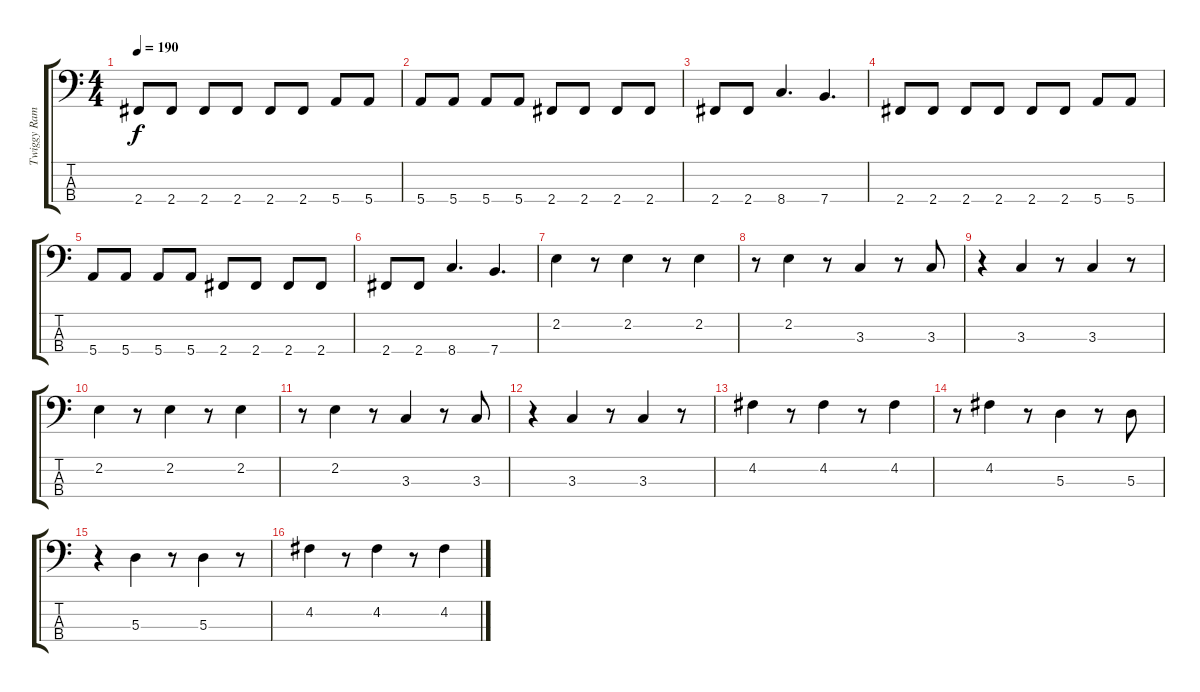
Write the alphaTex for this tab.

\track ("Twiggy Ramirez" "Twiggy Ram") {instrument electricbassfinger}
\staff {score tabs}
\tuning (G2 D2 A1 E1) {hide}
\ts (4 4)
\tempo 190
\clef f4
\ks c
2.4.8{dy f} 2.4.8 2.4.8 2.4.8 2.4.8 2.4.8 5.4.8 5.4.8 |
5.4.8 5.4.8 5.4.8 5.4.8 2.4.8 2.4.8 2.4.8 2.4.8 |
2.4.8 2.4.8 8.4.4{d} 7.4.4{d} |
2.4.8 2.4.8 2.4.8 2.4.8 2.4.8 2.4.8 5.4.8 5.4.8 |
5.4.8 5.4.8 5.4.8 5.4.8 2.4.8 2.4.8 2.4.8 2.4.8 |
2.4.8 2.4.8 8.4.4{d} 7.4.4{d} |
2.2.4 r.8 2.2.4 r.8 2.2.4 |
r.8 2.2.4 r.8 3.3.4 r.8 3.3.8 |
r.4 3.3.4 r.8 3.3.4 r.8 |
2.2.4 r.8 2.2.4 r.8 2.2.4 |
r.8 2.2.4 r.8 3.3.4 r.8 3.3.8 |
r.4 3.3.4 r.8 3.3.4 r.8 |
4.2.4 r.8 4.2.4 r.8 4.2.4 |
r.8 4.2.4 r.8 5.3.4 r.8 5.3.8 |
r.4 5.3.4 r.8 5.3.4 r.8 |
4.2.4 r.8 4.2.4 r.8 4.2.4
